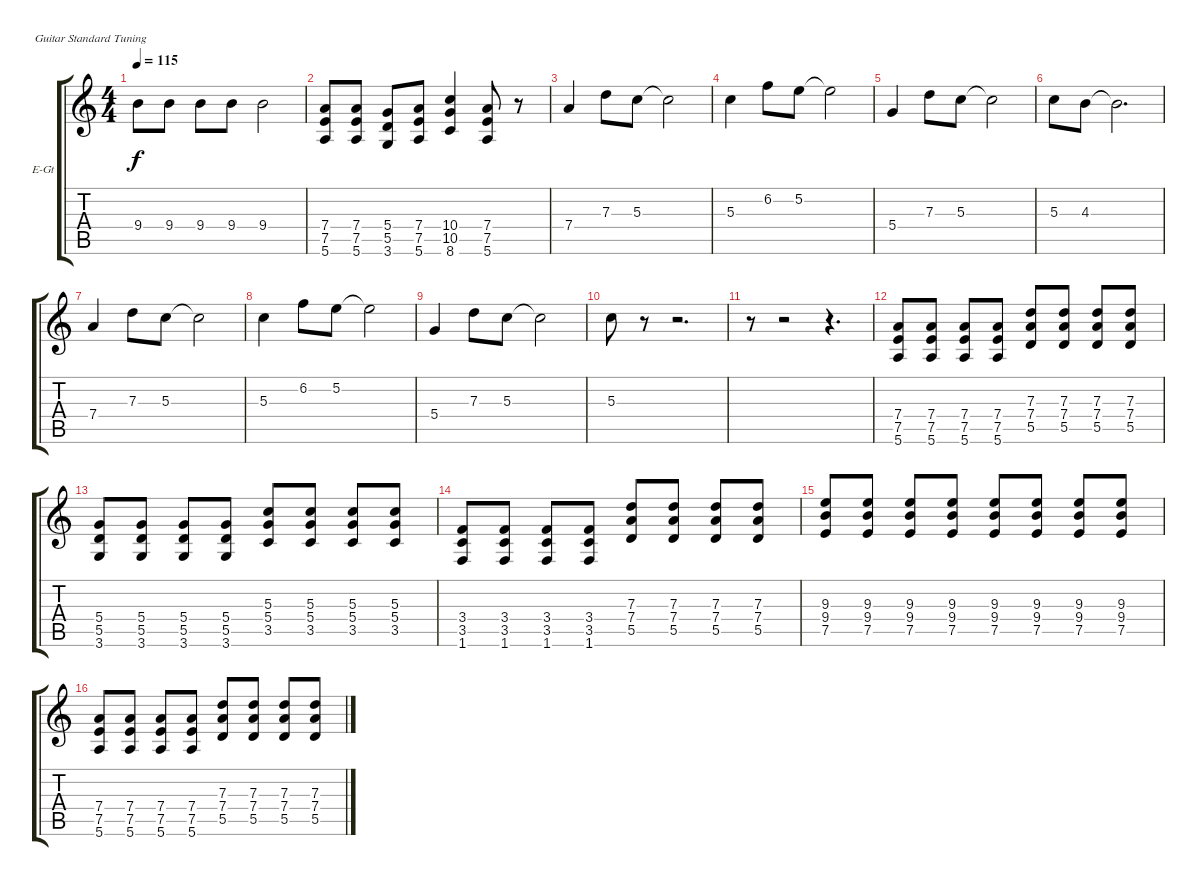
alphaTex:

\defaultSystemsLayout 4
\bracketExtendMode groupsimilarinstruments
\firstSystemTrackNameOrientation horizontal
\otherSystemsTrackNameOrientation horizontal
\track ("Electric Guitar (Lead)" "E-Gt") {instrument distortionguitar}
\staff {score tabs}
\tuning (E4 B3 G3 D3 A2 E2)
\ts (4 4)
\tempo 115
\clef g2
\ks c
9.4{t}.8{dy f} 9.4.8 9.4.8 9.4.8 9.4.2 |
(7.4 7.5 5.6).8 (7.4 7.5 5.6).8 (5.4 5.5 3.6).8 (7.4 7.5 5.6).8 (10.4 10.5 8.6).4 (7.4 7.5 5.6).8 r.8 |
7.4.4 7.3.8 5.3.8 5.3{t}.2 |
5.3.4 6.2.8 5.2.8 5.2{t}.2 |
5.4.4 7.3.8 5.3.8 5.3{t}.2 |
5.3.8 4.3.8 4.3{t}.2{d} |
7.4.4 7.3.8 5.3.8 5.3{t}.2 |
5.3.4 6.2.8 5.2.8 5.2{t}.2 |
5.4.4 7.3.8 5.3.8 5.3{t}.2 |
5.3.8 r.8 r.2{d} |
r.8 r.2 r.4{d} |
(5.6 7.5 7.4).8 (5.6 7.5 7.4).8 (5.6 7.5 7.4).8 (5.6 7.4 7.5).8 (5.5 7.4 7.3).8 (5.5 7.3 7.4).8 (5.5 7.3 7.4).8 (5.5 7.4 7.3).8 |
(3.6 5.5 5.4).8 (5.4 5.5 3.6).8 (5.4 5.5 3.6).8 (5.4 5.5 3.6).8 (3.5 5.3 5.4).8 (3.5 5.3 5.4).8 (3.5 5.4 5.3).8 (3.5 5.4 5.3).8 |
(1.6 3.4 3.5).8 (1.6 3.5 3.4).8 (1.6 3.4 3.5).8 (1.6 3.5 3.4).8 (5.5 7.4 7.3).8 (7.3 7.4 5.5).8 (7.3 7.4 5.5).8 (5.5 7.4 7.3).8 |
(7.5 9.4 9.3).8 (7.5 9.4 9.3).8 (7.5 9.4 9.3).8 (7.5 9.4 9.3).8 (7.5 9.4 9.3).8 (7.5 9.4 9.3).8 (7.5 9.4 9.3).8 (7.5 9.4 9.3).8 |
(5.6 7.5 7.4).8 (5.6 7.5 7.4).8 (5.6 7.5 7.4).8 (5.6 7.4 7.5).8 (5.5 7.4 7.3).8 (5.5 7.3 7.4).8 (5.5 7.3 7.4).8 (5.5 7.4 7.3).8
